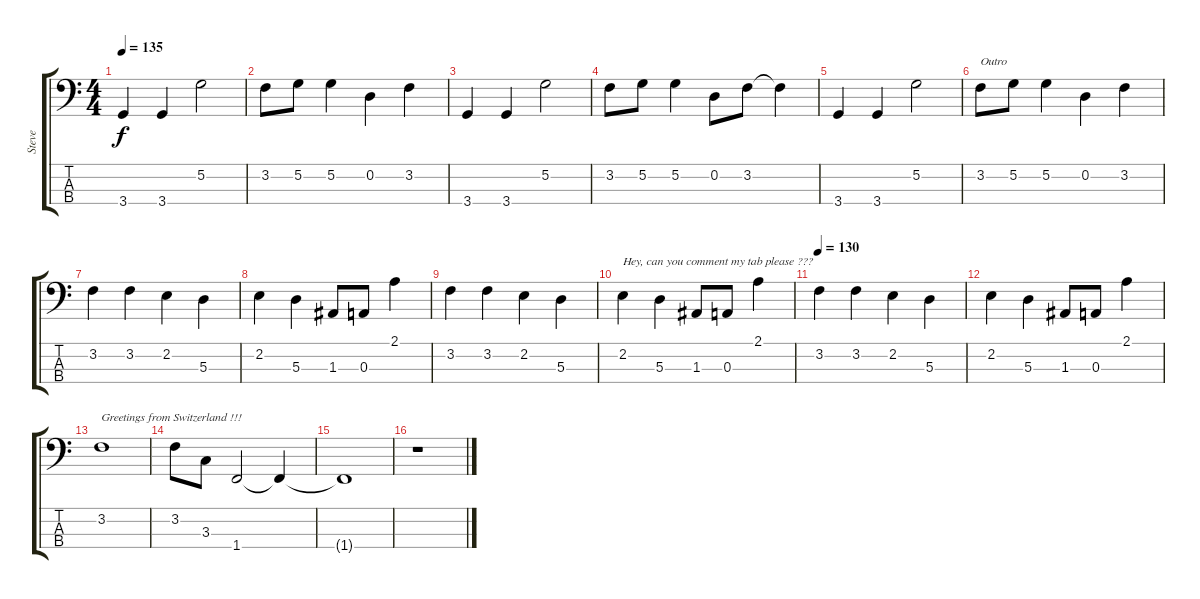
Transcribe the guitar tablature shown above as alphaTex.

\track ("Steve" "Steve") {instrument electricbassfinger}
\staff {score tabs}
\tuning (G2 D2 A1 E1) {hide}
\ts (4 4)
\tempo 135
\clef f4
\ks c
3.4.4{dy f} 3.4.4 5.2.2 |
3.2.8 5.2.8 5.2.4 0.2.4 3.2.4 |
3.4.4 3.4.4 5.2.2 |
3.2.8 5.2.8 5.2.4 0.2.8 3.2.8 3.2{t}.4 |
3.4.4 3.4.4 5.2.2 |
3.2.8{txt "Outro"} 5.2.8 5.2.4 0.2.4 3.2.4 |
3.2.4 3.2.4 2.2.4 5.3.4 |
2.2.4 5.3.4 1.3.8 0.3.8 2.1.4 |
3.2.4 3.2.4 2.2.4 5.3.4 |
2.2.4{txt "Hey, can you comment my tab please ???"} 5.3.4 1.3.8 0.3.8 2.1.4 |
\tempo 130
3.2.4 3.2.4 2.2.4 5.3.4 |
2.2.4 5.3.4 1.3.8 0.3.8 2.1.4 |
3.2.1{txt "Greetings from Switzerland !!!"} |
3.2.8 3.3.8 1.4.2 1.4{t}.4 |
1.4{t}.1 |
r.1
